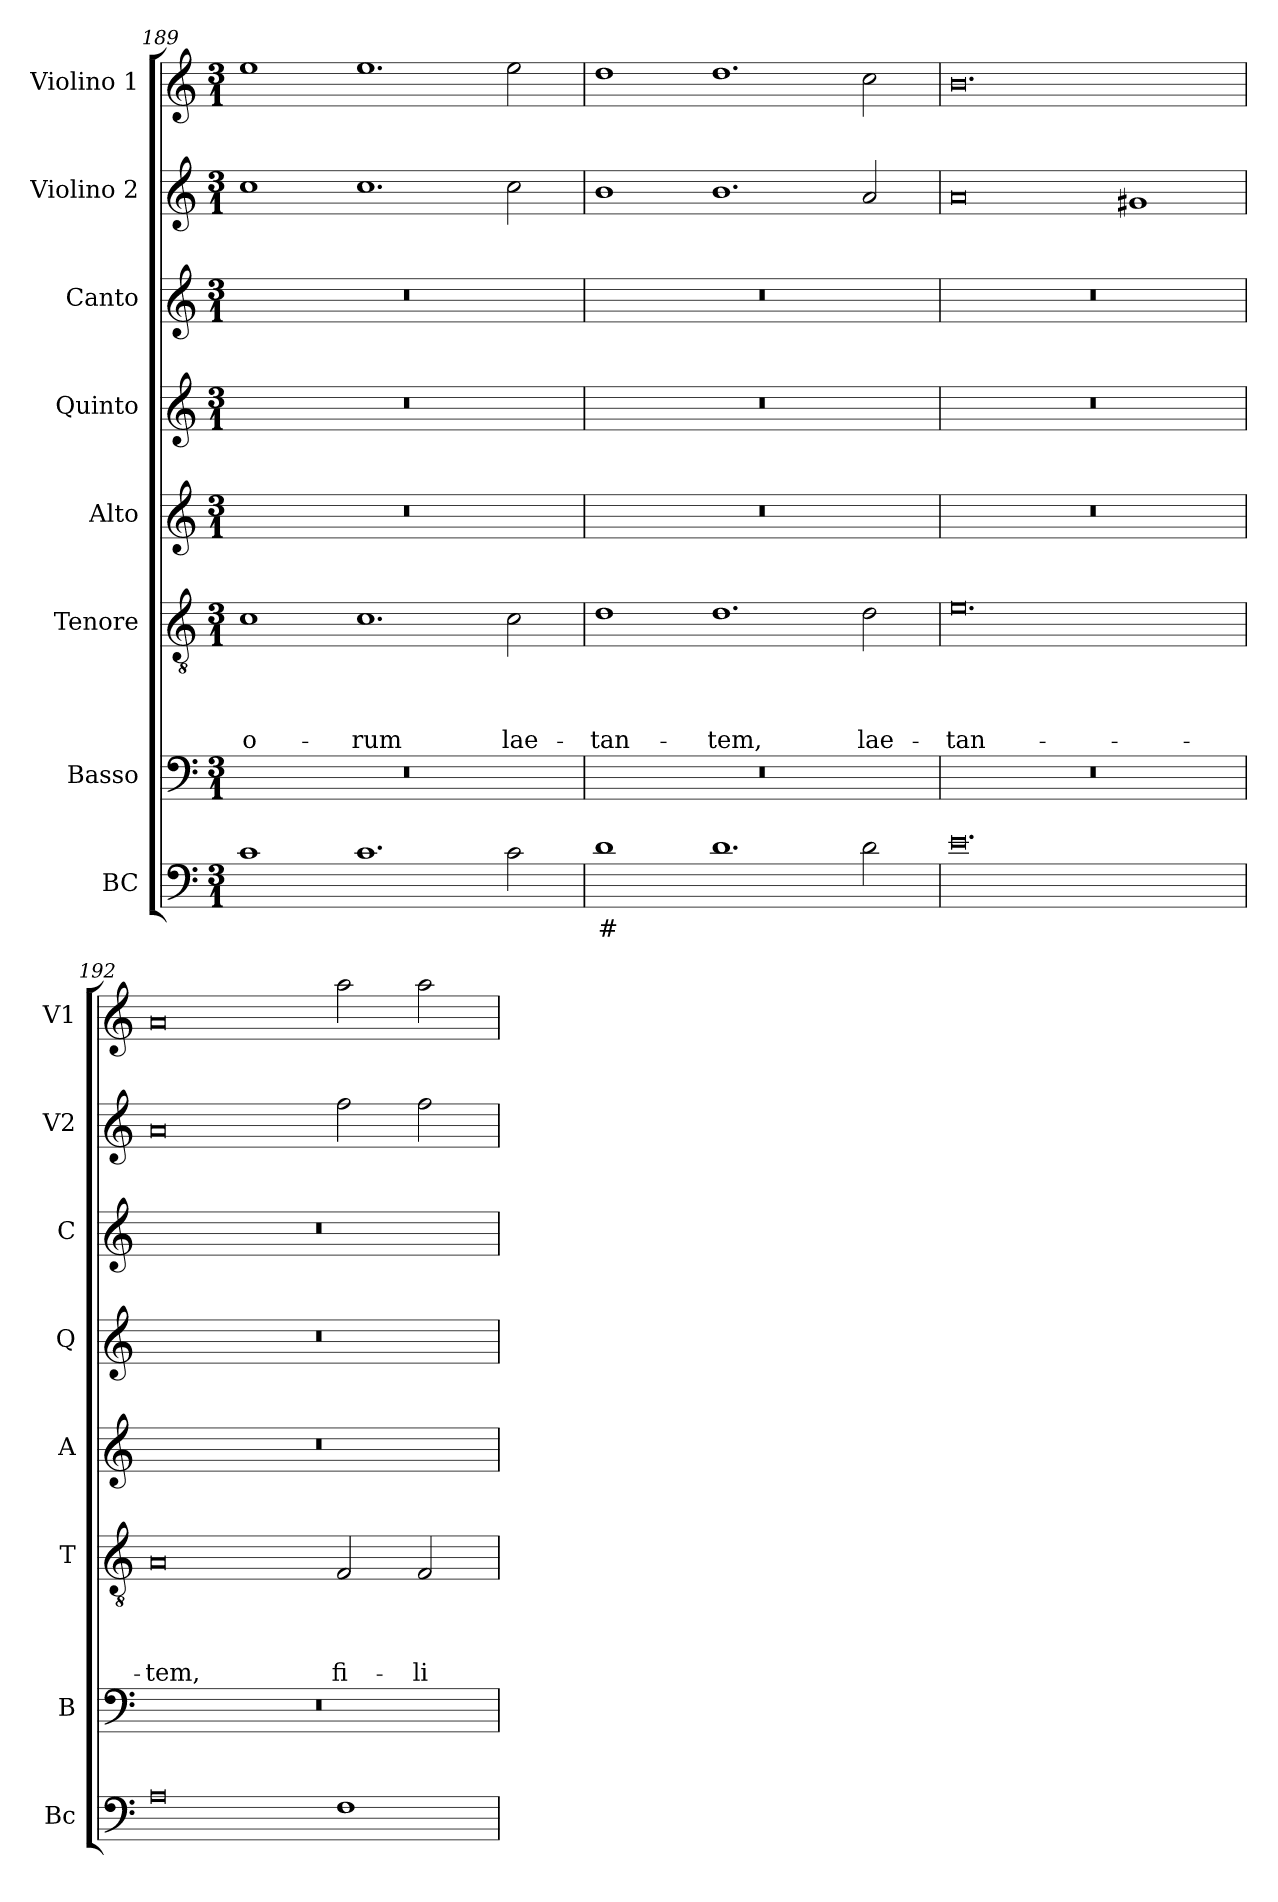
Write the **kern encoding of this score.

**kern	**text	**kern	**kern	**text	**text	**text	**text	**kern	**kern	**kern	**kern	**kern
*part8	*part8	*part7	*part6	*part6	*part6	*part6	*part6	*part5	*part4	*part3	*part2	*part1
*staff8	*staff8	*staff7	*staff6	*staff6	*staff6	*staff6	*staff6	*staff5	*staff4	*staff3	*staff2	*staff1
*I"BC	*	*I"Basso	*I"Tenore	*	*	*	*	*I"Alto	*I"Quinto	*I"Canto	*I"Violino 2	*I"Violino 1
*I'Bc	*	*I'B	*I'T	*	*	*	*	*I'A	*I'Q	*I'C	*I'V2	*I'V1
*clefF4	*	*clefF4	*clefGv2	*	*	*	*	*clefG2	*clefG2	*clefG2	*clefG2	*clefG2
*k[]	*	*k[]	*k[]	*	*	*	*	*k[]	*k[]	*k[]	*k[]	*k[]
*C:	*	*C:	*C:	*	*	*	*	*C:	*C:	*C:	*C:	*C:
*M3/1	*	*M3/1	*M3/1	*	*	*	*	*M3/1	*M3/1	*M3/1	*M3/1	*M3/1
=189	=189	=189	=189	=189	=189	=189	=189	=189	=189	=189	=189	=189
!	!	!	!	!	!	!	!LO:LY:b	!	!	!	!	!
1c	.	0.r	1c	.	.	.	-o-	0.r	0.r	0.r	1cc	1ee
!	!	!	!	!	!	!	!LO:LY:b	!	!	!	!	!
1.c	.	.	1.c	.	.	.	-rum	.	.	.	1.cc	1.ee
!	!	!	!	!	!	!	!LO:LY:b	!	!	!	!	!
2c\	.	.	2c\	.	.	.	lae-	.	.	.	2cc\	2ee\
=190	=190	=190	=190	=190	=190	=190	=190	=190	=190	=190	=190	=190
!	!LO:LY:b	!	!	!	!	!	!LO:LY:b	!	!	!	!	!
1d	#	0.r	1d	.	.	.	-tan-	0.r	0.r	0.r	1b	1dd
!	!	!	!	!	!	!	!LO:LY:b	!	!	!	!	!
1.d	.	.	1.d	.	.	.	-tem,	.	.	.	1.b	1.dd
!	!	!	!	!	!	!	!LO:LY:b	!	!	!	!	!
2d\	.	.	2d\	.	.	.	lae-	.	.	.	2a/	2cc\
!!LO:PB:g=z
=191	=191	=191	=191	=191	=191	=191	=191	=191	=191	=191	=191	=191
!	!	!	!	!	!	!	!LO:LY:b	!	!	!	!	!
0.e	.	0.r	0.e	.	.	.	-tan-	0.r	0.r	0.r	0a	0.b
.	.	.	.	.	.	.	.	.	.	.	1g#X	.
=192	=192	=192	=192	=192	=192	=192	=192	=192	=192	=192	=192	=192
!	!	!	!	!	!	!	!LO:LY:b	!	!	!	!	!
0A	.	0.r	0A	.	.	.	-tem,	0.r	0.r	0.r	0a	0a
!	!	!	!	!	!	!	!LO:LY:b	!	!	!	!	!
1F	.	.	2F/	.	.	.	fi-	.	.	.	2ff\	2aa\
!	!	!	!	!	!	!	!LO:LY:b	!	!	!	!	!
.	.	.	2F/	.	.	.	-li-	.	.	.	2ff\	2aa\
=	=	=	=	=	=	=	=	=	=	=	=	=
*-	*-	*-	*-	*-	*-	*-	*-	*-	*-	*-	*-	*-
